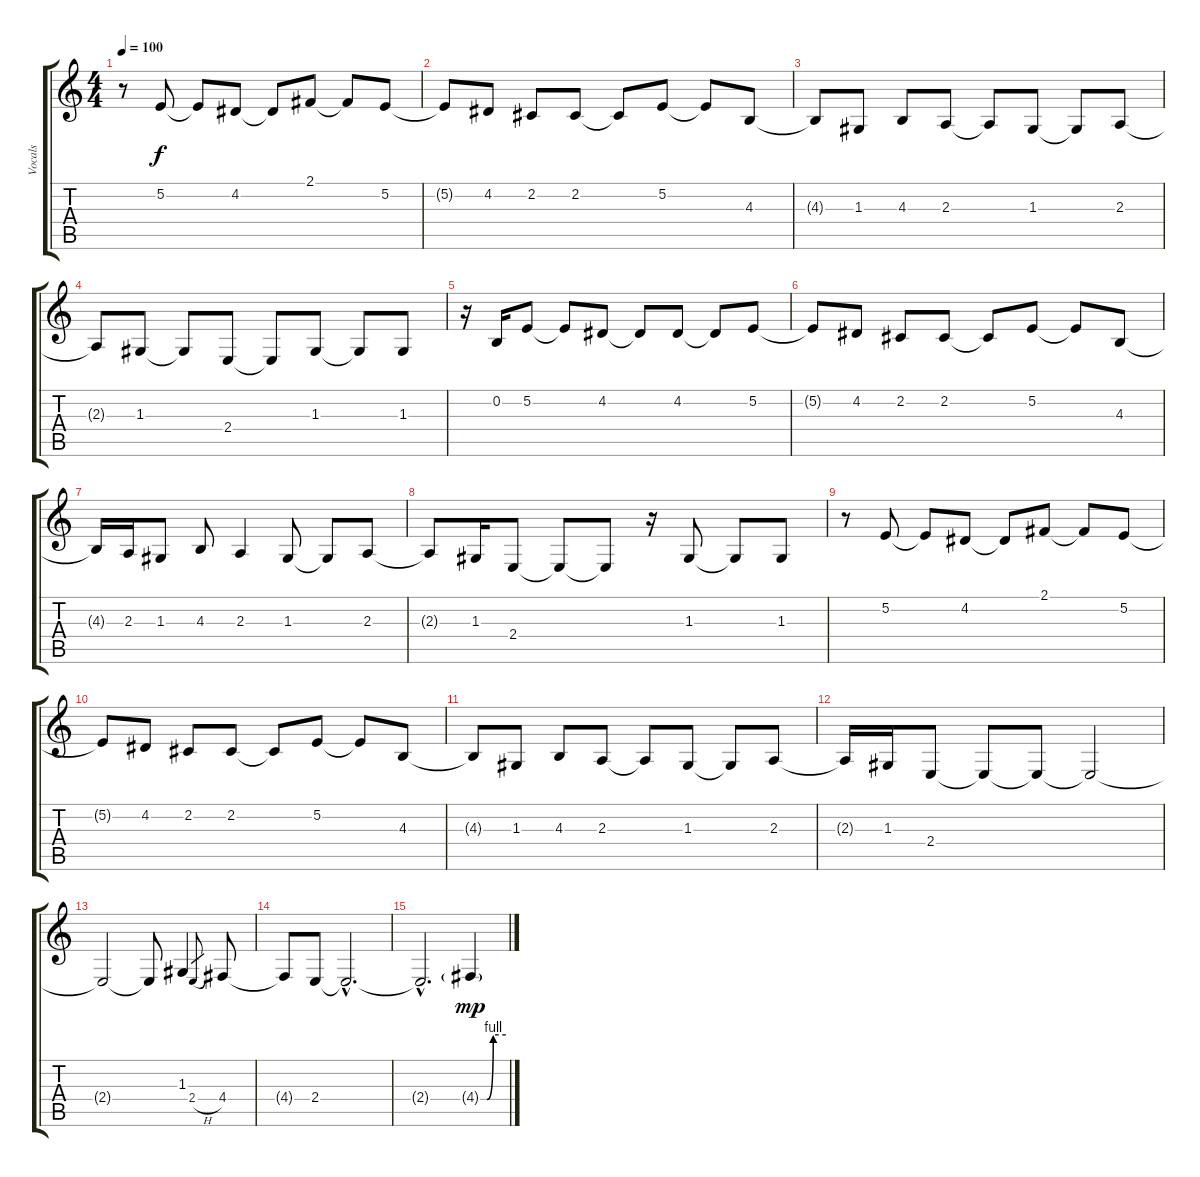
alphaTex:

\track ("Vocals " "Vocals ") {instrument flute}
\staff {score tabs}
\tuning (E4 B3 G3 D3 A2 E2) {hide}
\ts (4 4)
\tempo 100
\clef g2
\ks c
r.8{dy f} 5.2.8 5.2{t}.8 4.2.8 4.2{t}.8 2.1.8 2.1{t}.8 5.2.8 |
5.2{t}.8 4.2.8 2.2.8 2.2.8 2.2{t}.8 5.2.8 5.2{t}.8 4.3.8 |
4.3{t}.8 1.3.8 4.3.8 2.3.8 2.3{t}.8 1.3.8 1.3{t}.8 2.3.8 |
2.3{t}.8 1.3.8 1.3{t}.8 2.4.8 2.4{t}.8 1.3.8 1.3{t}.8 1.3.8 |
r.16 0.2.16 5.2.8 5.2{t}.8 4.2.8 4.2{t}.8 4.2.8 4.2{t}.8 5.2.8 |
5.2{t}.8 4.2.8 2.2.8 2.2.8 2.2{t}.8 5.2.8 5.2{t}.8 4.3.8 |
4.3{t}.16 2.3.16 1.3.8 4.3.8 2.3.4 1.3.8 1.3{t}.8 2.3.8 |
2.3{t}.8 1.3.16 2.4.8 2.4{t}.8 2.4{t}.8 r.16 1.3.8 1.3{t}.8 1.3.8 |
r.8 5.2.8 5.2{t}.8 4.2.8 4.2{t}.8 2.1.8 2.1{t}.8 5.2.8 |
5.2{t}.8 4.2.8 2.2.8 2.2.8 2.2{t}.8 5.2.8 5.2{t}.8 4.3.8 |
4.3{t}.8 1.3.8 4.3.8 2.3.8 2.3{t}.8 1.3.8 1.3{t}.8 2.3.8 |
2.3{t}.16 1.3.16 2.4.8 2.4{t}.8 2.4{t}.8 2.4{t}.2 |
2.4{t}.2 2.4{t}.8 1.3.4 2.4{h}.8{gr} 4.4.8 |
4.4{t}.8 2.4.8 2.4{hac t}.2{d} |
2.4{hac t}.2{d} 4.4{be (custom 0 0 15 0 30 4 60 4) g}.4{dy mp}
